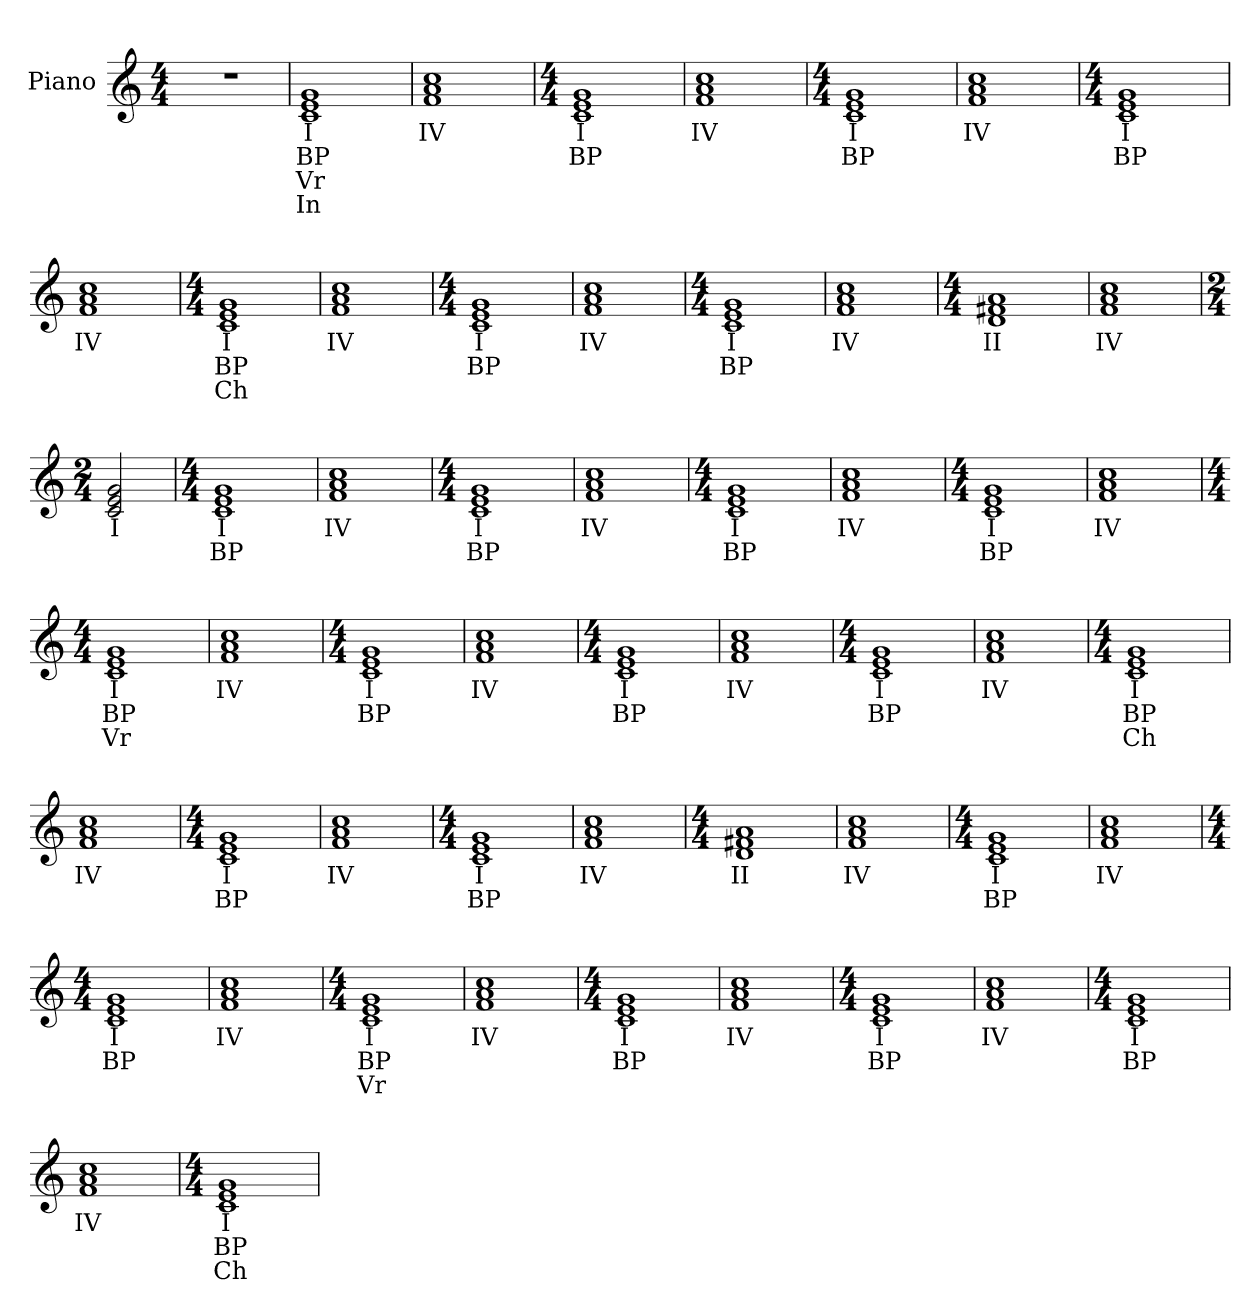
**kern	**text	**text	**text	**text
*part1	*part1	*part1	*part1	*part1
*staff1	*staff1	*staff1	*staff1	*staff1
*I"Piano	*	*	*	*
*I'Pno	*	*	*	*
*k[]	*	*	*	*
*C:	*	*	*	*
*M4/4	*	*	*	*
=	=	=	=	=
1r	.	.	.	.
=	=	=	=	=
*k[]	*	*	*	*
*C:	*	*	*	*
1c 1e 1g	I	BP	Vr	In
=	=	=	=	=
*k[]	*	*	*	*
*C:	*	*	*	*
1f 1a 1cc	IV	.	.	.
=	=	=	=	=
*k[]	*	*	*	*
*C:	*	*	*	*
*M4/4	*	*	*	*
1c 1e 1g	I	BP	.	.
=	=	=	=	=
*k[]	*	*	*	*
*C:	*	*	*	*
1f 1a 1cc	IV	.	.	.
=	=	=	=	=
*k[]	*	*	*	*
*C:	*	*	*	*
*M4/4	*	*	*	*
1c 1e 1g	I	BP	.	.
=	=	=	=	=
*k[]	*	*	*	*
*C:	*	*	*	*
1f 1a 1cc	IV	.	.	.
=	=	=	=	=
*k[]	*	*	*	*
*C:	*	*	*	*
*M4/4	*	*	*	*
1c 1e 1g	I	BP	.	.
=	=	=	=	=
*k[]	*	*	*	*
*C:	*	*	*	*
1f 1a 1cc	IV	.	.	.
=	=	=	=	=
*k[]	*	*	*	*
*C:	*	*	*	*
*M4/4	*	*	*	*
1c 1e 1g	I	BP	Ch	.
=	=	=	=	=
*k[]	*	*	*	*
*C:	*	*	*	*
1f 1a 1cc	IV	.	.	.
=	=	=	=	=
*k[]	*	*	*	*
*C:	*	*	*	*
*M4/4	*	*	*	*
1c 1e 1g	I	BP	.	.
=	=	=	=	=
*k[]	*	*	*	*
*C:	*	*	*	*
1f 1a 1cc	IV	.	.	.
=	=	=	=	=
*k[]	*	*	*	*
*C:	*	*	*	*
*M4/4	*	*	*	*
1c 1e 1g	I	BP	.	.
=	=	=	=	=
*k[]	*	*	*	*
*C:	*	*	*	*
1f 1a 1cc	IV	.	.	.
=	=	=	=	=
*k[]	*	*	*	*
*C:	*	*	*	*
*M4/4	*	*	*	*
1d 1f#X 1a	II	.	.	.
=	=	=	=	=
*k[]	*	*	*	*
*C:	*	*	*	*
1f 1a 1cc	IV	.	.	.
=	=	=	=	=
*k[]	*	*	*	*
*C:	*	*	*	*
*M2/4	*	*	*	*
2c 2e 2g	I	.	.	.
=	=	=	=	=
*k[]	*	*	*	*
*C:	*	*	*	*
*M4/4	*	*	*	*
1c 1e 1g	I	BP	.	.
=	=	=	=	=
*k[]	*	*	*	*
*C:	*	*	*	*
1f 1a 1cc	IV	.	.	.
=	=	=	=	=
*k[]	*	*	*	*
*C:	*	*	*	*
*M4/4	*	*	*	*
1c 1e 1g	I	BP	.	.
=	=	=	=	=
*k[]	*	*	*	*
*C:	*	*	*	*
1f 1a 1cc	IV	.	.	.
=	=	=	=	=
*k[]	*	*	*	*
*C:	*	*	*	*
*M4/4	*	*	*	*
1c 1e 1g	I	BP	.	.
=	=	=	=	=
*k[]	*	*	*	*
*C:	*	*	*	*
1f 1a 1cc	IV	.	.	.
=	=	=	=	=
*k[]	*	*	*	*
*C:	*	*	*	*
*M4/4	*	*	*	*
1c 1e 1g	I	BP	.	.
=	=	=	=	=
*k[]	*	*	*	*
*C:	*	*	*	*
1f 1a 1cc	IV	.	.	.
=	=	=	=	=
*k[]	*	*	*	*
*C:	*	*	*	*
*M4/4	*	*	*	*
1c 1e 1g	I	BP	Vr	.
=	=	=	=	=
*k[]	*	*	*	*
*C:	*	*	*	*
1f 1a 1cc	IV	.	.	.
=	=	=	=	=
*k[]	*	*	*	*
*C:	*	*	*	*
*M4/4	*	*	*	*
1c 1e 1g	I	BP	.	.
=	=	=	=	=
*k[]	*	*	*	*
*C:	*	*	*	*
1f 1a 1cc	IV	.	.	.
=	=	=	=	=
*k[]	*	*	*	*
*C:	*	*	*	*
*M4/4	*	*	*	*
1c 1e 1g	I	BP	.	.
=	=	=	=	=
*k[]	*	*	*	*
*C:	*	*	*	*
1f 1a 1cc	IV	.	.	.
=	=	=	=	=
*k[]	*	*	*	*
*C:	*	*	*	*
*M4/4	*	*	*	*
1c 1e 1g	I	BP	.	.
=	=	=	=	=
*k[]	*	*	*	*
*C:	*	*	*	*
1f 1a 1cc	IV	.	.	.
=	=	=	=	=
*k[]	*	*	*	*
*C:	*	*	*	*
*M4/4	*	*	*	*
1c 1e 1g	I	BP	Ch	.
=	=	=	=	=
*k[]	*	*	*	*
*C:	*	*	*	*
1f 1a 1cc	IV	.	.	.
=	=	=	=	=
*k[]	*	*	*	*
*C:	*	*	*	*
*M4/4	*	*	*	*
1c 1e 1g	I	BP	.	.
=	=	=	=	=
*k[]	*	*	*	*
*C:	*	*	*	*
1f 1a 1cc	IV	.	.	.
=	=	=	=	=
*k[]	*	*	*	*
*C:	*	*	*	*
*M4/4	*	*	*	*
1c 1e 1g	I	BP	.	.
=	=	=	=	=
*k[]	*	*	*	*
*C:	*	*	*	*
1f 1a 1cc	IV	.	.	.
=	=	=	=	=
*k[]	*	*	*	*
*C:	*	*	*	*
*M4/4	*	*	*	*
1d 1f#X 1a	II	.	.	.
=	=	=	=	=
*k[]	*	*	*	*
*C:	*	*	*	*
1f 1a 1cc	IV	.	.	.
=	=	=	=	=
*k[]	*	*	*	*
*C:	*	*	*	*
*M4/4	*	*	*	*
1c 1e 1g	I	BP	.	.
=	=	=	=	=
*k[]	*	*	*	*
*C:	*	*	*	*
1f 1a 1cc	IV	.	.	.
=	=	=	=	=
*k[]	*	*	*	*
*C:	*	*	*	*
*M4/4	*	*	*	*
1c 1e 1g	I	BP	.	.
=	=	=	=	=
*k[]	*	*	*	*
*C:	*	*	*	*
1f 1a 1cc	IV	.	.	.
=	=	=	=	=
*k[]	*	*	*	*
*C:	*	*	*	*
*M4/4	*	*	*	*
1c 1e 1g	I	BP	Vr	.
=	=	=	=	=
*k[]	*	*	*	*
*C:	*	*	*	*
1f 1a 1cc	IV	.	.	.
=	=	=	=	=
*k[]	*	*	*	*
*C:	*	*	*	*
*M4/4	*	*	*	*
1c 1e 1g	I	BP	.	.
=	=	=	=	=
*k[]	*	*	*	*
*C:	*	*	*	*
1f 1a 1cc	IV	.	.	.
=	=	=	=	=
*k[]	*	*	*	*
*C:	*	*	*	*
*M4/4	*	*	*	*
1c 1e 1g	I	BP	.	.
=	=	=	=	=
*k[]	*	*	*	*
*C:	*	*	*	*
1f 1a 1cc	IV	.	.	.
=	=	=	=	=
*k[]	*	*	*	*
*C:	*	*	*	*
*M4/4	*	*	*	*
1c 1e 1g	I	BP	.	.
=	=	=	=	=
*k[]	*	*	*	*
*C:	*	*	*	*
1f 1a 1cc	IV	.	.	.
=	=	=	=	=
*k[]	*	*	*	*
*C:	*	*	*	*
*M4/4	*	*	*	*
1c 1e 1g	I	BP	Ch	.
=	=	=	=	=
*-	*-	*-	*-	*-
